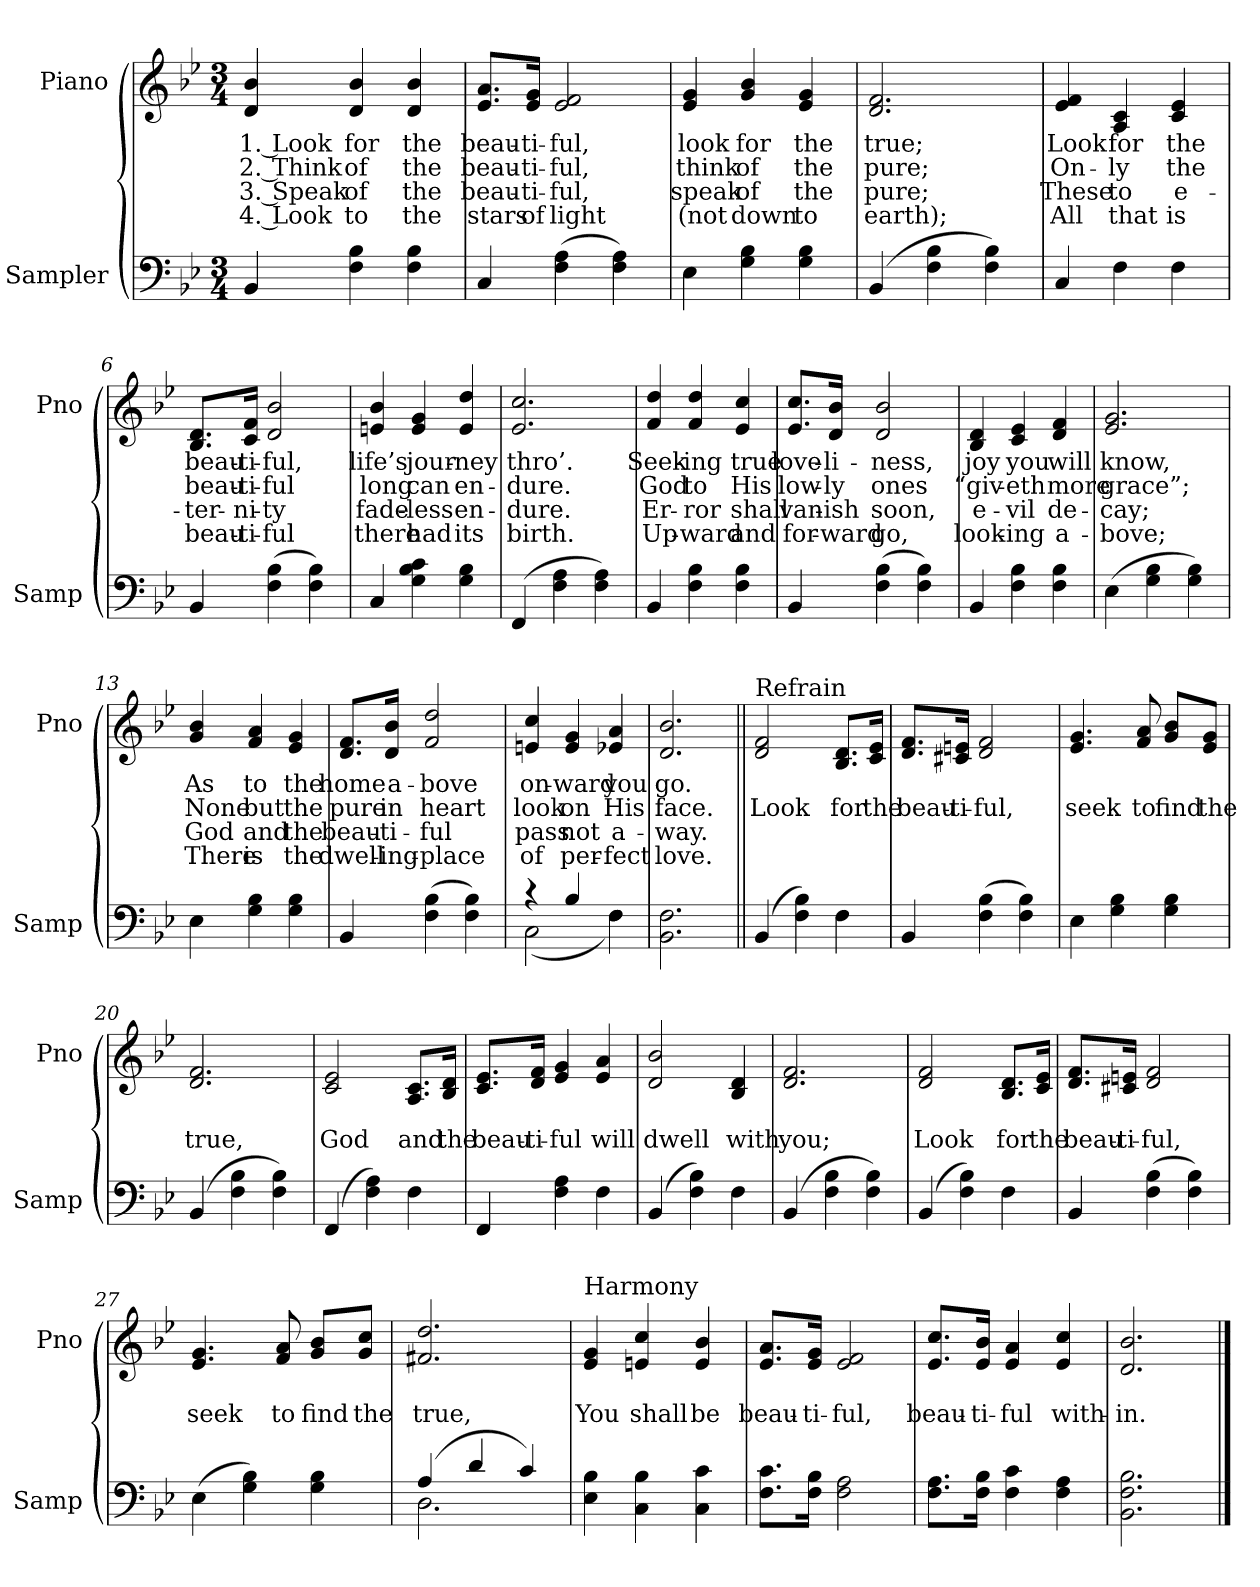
**kern	**kern	**text	**text	**text	**text
*part2	*part1	*part1	*part1	*part1	*part1
*staff2	*staff1	*staff1	*staff1	*staff1	*staff1
*I"Sampler	*I"Piano	*	*	*	*
*I'Samp	*I'Pno	*	*	*	*
*clefF4	*clefG2	*	*	*	*
*k[b-e-]	*k[b-e-]	*	*	*	*
*B-:	*B-:	*	*	*	*
*M3/4	*M3/4	*	*	*	*
=1	=1	=1	=1	=1	=1
4BB-	4d 4b-	1. Look	2. Think	3. Speak	4. Look
4F 4B-	4d 4b-	for	of	of	to
4F 4B-	4d 4b-	the	the	the	the
=2	=2	=2	=2	=2	=2
4C	8.e-/ 8.a/L	beau-	beau-	beau-	stars
.	16e-/ 16g/Jk	-ti-	-ti-	-ti-	of
(4F 4A	2e- 2f	-ful,	-ful,	-ful,	light
4F 4A)	.	.	.	.	.
=3	=3	=3	=3	=3	=3
4E-	4e- 4g	look	think	speak	(not
4G 4B-	4g 4b-	for	of	of	down
4G 4B-	4e- 4g	the	the	the	to
=4	=4	=4	=4	=4	=4
(4BB-	2.d 2.f	true;	pure;	pure;	earth);
4F 4B-	.	.	.	.	.
4F 4B-)	.	.	.	.	.
=5	=5	=5	=5	=5	=5
4C	4e- 4f	Look	On-	These	All
4F	4A 4c	for	-ly	to	that
4F	4c 4e-	the	the	e-	is
=6	=6	=6	=6	=6	=6
4BB-	8.B-/ 8.d/L	beau-	beau-	-ter-	beau-
.	16c/ 16f/Jk	-ti-	-ti-	-ni-	-ti-
(4F 4B-	2d 2b-	-ful,	-ful	-ty	-ful
4F 4B-)	.	.	.	.	.
=7	=7	=7	=7	=7	=7
4C	4en 4b-	life’s	long	fade-	there
4G 4B- 4c	4e 4g	jour-	can	-less	had
4G 4B-	4e 4dd	-ney	en-	en-	its
=8	=8	=8	=8	=8	=8
(4FF	2.e- 2.cc	thro’.	-dure.	-dure.	birth.
4F 4A	.	.	.	.	.
4F 4A)	.	.	.	.	.
=9	=9	=9	=9	=9	=9
4BB-	4f 4dd	Seek-	God	Er-	Up-
4F 4B-	4f 4dd	-ing	to	-ror	-ward
4F 4B-	4e- 4cc	true	His	shall	and
=10	=10	=10	=10	=10	=10
4BB-	8.e-/ 8.cc/L	love-	low-	van-	for-
.	16d/ 16b-/Jk	-li-	-ly	-ish	-ward
(4F 4B-	2d 2b-	-ness,	ones	soon,	go,
4F 4B-)	.	.	.	.	.
=11	=11	=11	=11	=11	=11
4BB-	4B- 4d	joy	“giv-	e-	look-
4F 4B-	4c 4e-	you	-eth	-vil	-ing
4F 4B-	4d 4f	will	more	de-	a-
=12	=12	=12	=12	=12	=12
(4E-	2.e- 2.g	know,	grace”;	-cay;	-bove;
4G 4B-	.	.	.	.	.
4G 4B-)	.	.	.	.	.
=13	=13	=13	=13	=13	=13
4E-	4g 4b-	As	None	God	There
4G 4B-	4f 4a	to	but	and	is
4G 4B-	4e- 4g	the	the	the	the
=14	=14	=14	=14	=14	=14
4BB-	8.d/ 8.f/L	home	pure	beau-	dwell-
.	16d/ 16b-/Jk	a-	in	-ti-	-ing-
(4F 4B-	2f 2dd	-bove	heart	-ful	-place
4F 4B-)	.	.	.	.	.
=15	=15	=15	=15	=15	=15
*^	*	*	*	*	*
4r	(2C	4en 4cc	on-	look	pass	of
4B-/	.	4e 4g	-ward	on	not	per-
4F\	4F)	4e-X 4a	you	His	a-	-fect
*v	*v	*	*	*	*	*
=16	=16	=16	=16	=16	=16
2.BB- 2.F	2.d 2.b-	go.	face.	-way.	love.
=17||	=17||	=17||	=17||	=17||	=17||
!	!LO:TX:t=Refrain	!	!	!	!
(4BB-	2d 2f	.	Look	.	.
4F 4B-)	.	.	.	.	.
4F	8.B-/ 8.d/L	.	for	.	.
.	16c/ 16e-/Jk	.	the	.	.
=18	=18	=18	=18	=18	=18
4BB-	8.d/ 8.f/L	.	beau-	.	.
.	16c#X/ 16en/Jk	.	-ti-	.	.
(4F 4B-	2d 2f	.	-ful,	.	.
4F 4B-)	.	.	.	.	.
=19	=19	=19	=19	=19	=19
4E-	4.e- 4.g	.	seek	.	.
4G 4B-	.	.	.	.	.
.	8f 8a	.	to	.	.
4G 4B-	8g/ 8b-/L	.	find	.	.
.	8e-/ 8g/J	.	the	.	.
=20	=20	=20	=20	=20	=20
(4BB-	2.d 2.f	.	true,	.	.
4F 4B-	.	.	.	.	.
4F 4B-)	.	.	.	.	.
=21	=21	=21	=21	=21	=21
(4FF	2c 2e-	.	God	.	.
4F 4A)	.	.	.	.	.
4F	8.A/ 8.c/L	.	and	.	.
.	16B-/ 16d/Jk	.	the	.	.
=22	=22	=22	=22	=22	=22
4FF	8.c/ 8.e-/L	.	beau-	.	.
.	16d/ 16f/Jk	.	-ti-	.	.
4F 4A	4e- 4g	.	-ful	.	.
4F	4e- 4a	.	will	.	.
=23	=23	=23	=23	=23	=23
(4BB-	2d 2b-	.	dwell	.	.
4F 4B-)	.	.	.	.	.
4F	4B- 4d	.	with	.	.
=24	=24	=24	=24	=24	=24
(4BB-	2.d 2.f	.	you;	.	.
4F 4B-	.	.	.	.	.
4F 4B-)	.	.	.	.	.
=25	=25	=25	=25	=25	=25
(4BB-	2d 2f	.	Look	.	.
4F 4B-)	.	.	.	.	.
4F	8.B-/ 8.d/L	.	for	.	.
.	16c/ 16e-/Jk	.	the	.	.
=26	=26	=26	=26	=26	=26
4BB-	8.d/ 8.f/L	.	beau-	.	.
.	16c#X/ 16en/Jk	.	-ti-	.	.
(4F 4B-	2d 2f	.	-ful,	.	.
4F 4B-)	.	.	.	.	.
=27	=27	=27	=27	=27	=27
(4E-	4.e- 4.g	.	seek	.	.
4G 4B-)	.	.	.	.	.
.	8f 8a	.	to	.	.
4G 4B-	8g/ 8b-/L	.	find	.	.
.	8g/ 8cc/J	.	the	.	.
=28	=28	=28	=28	=28	=28
*^	*	*	*	*	*
(4A/	2.D	2.f#X 2.dd	.	true,	.	.
4d/	.	.	.	.	.	.
4c/)	.	.	.	.	.	.
*v	*v	*	*	*	*	*
=29	=29	=29	=29	=29	=29
!	!LO:TX:t=Harmony	!	!	!	!
4E- 4B-	4e- 4g	.	You	.	.
4C 4B-	4en 4cc	.	shall	.	.
4C 4c	4e 4b-	.	be	.	.
=30	=30	=30	=30	=30	=30
8.F\ 8.c\L	8.e-/ 8.a/L	.	beau-	.	.
16F\ 16B-\Jk	16e-/ 16g/Jk	.	-ti-	.	.
2F 2A	2e- 2f	.	-ful,	.	.
=31	=31	=31	=31	=31	=31
8.F\ 8.A\L	8.e-/ 8.cc/L	.	beau-	.	.
16F\ 16B-\Jk	16e-/ 16b-/Jk	.	-ti-	.	.
4F 4c	4e- 4a	.	-ful	.	.
4F 4A	4e- 4cc	.	with-	.	.
=32	=32	=32	=32	=32	=32
2.BB- 2.F 2.B-	2.d 2.b-	.	-in.	.	.
==	==	==	==	==	==
*-	*-	*-	*-	*-	*-
